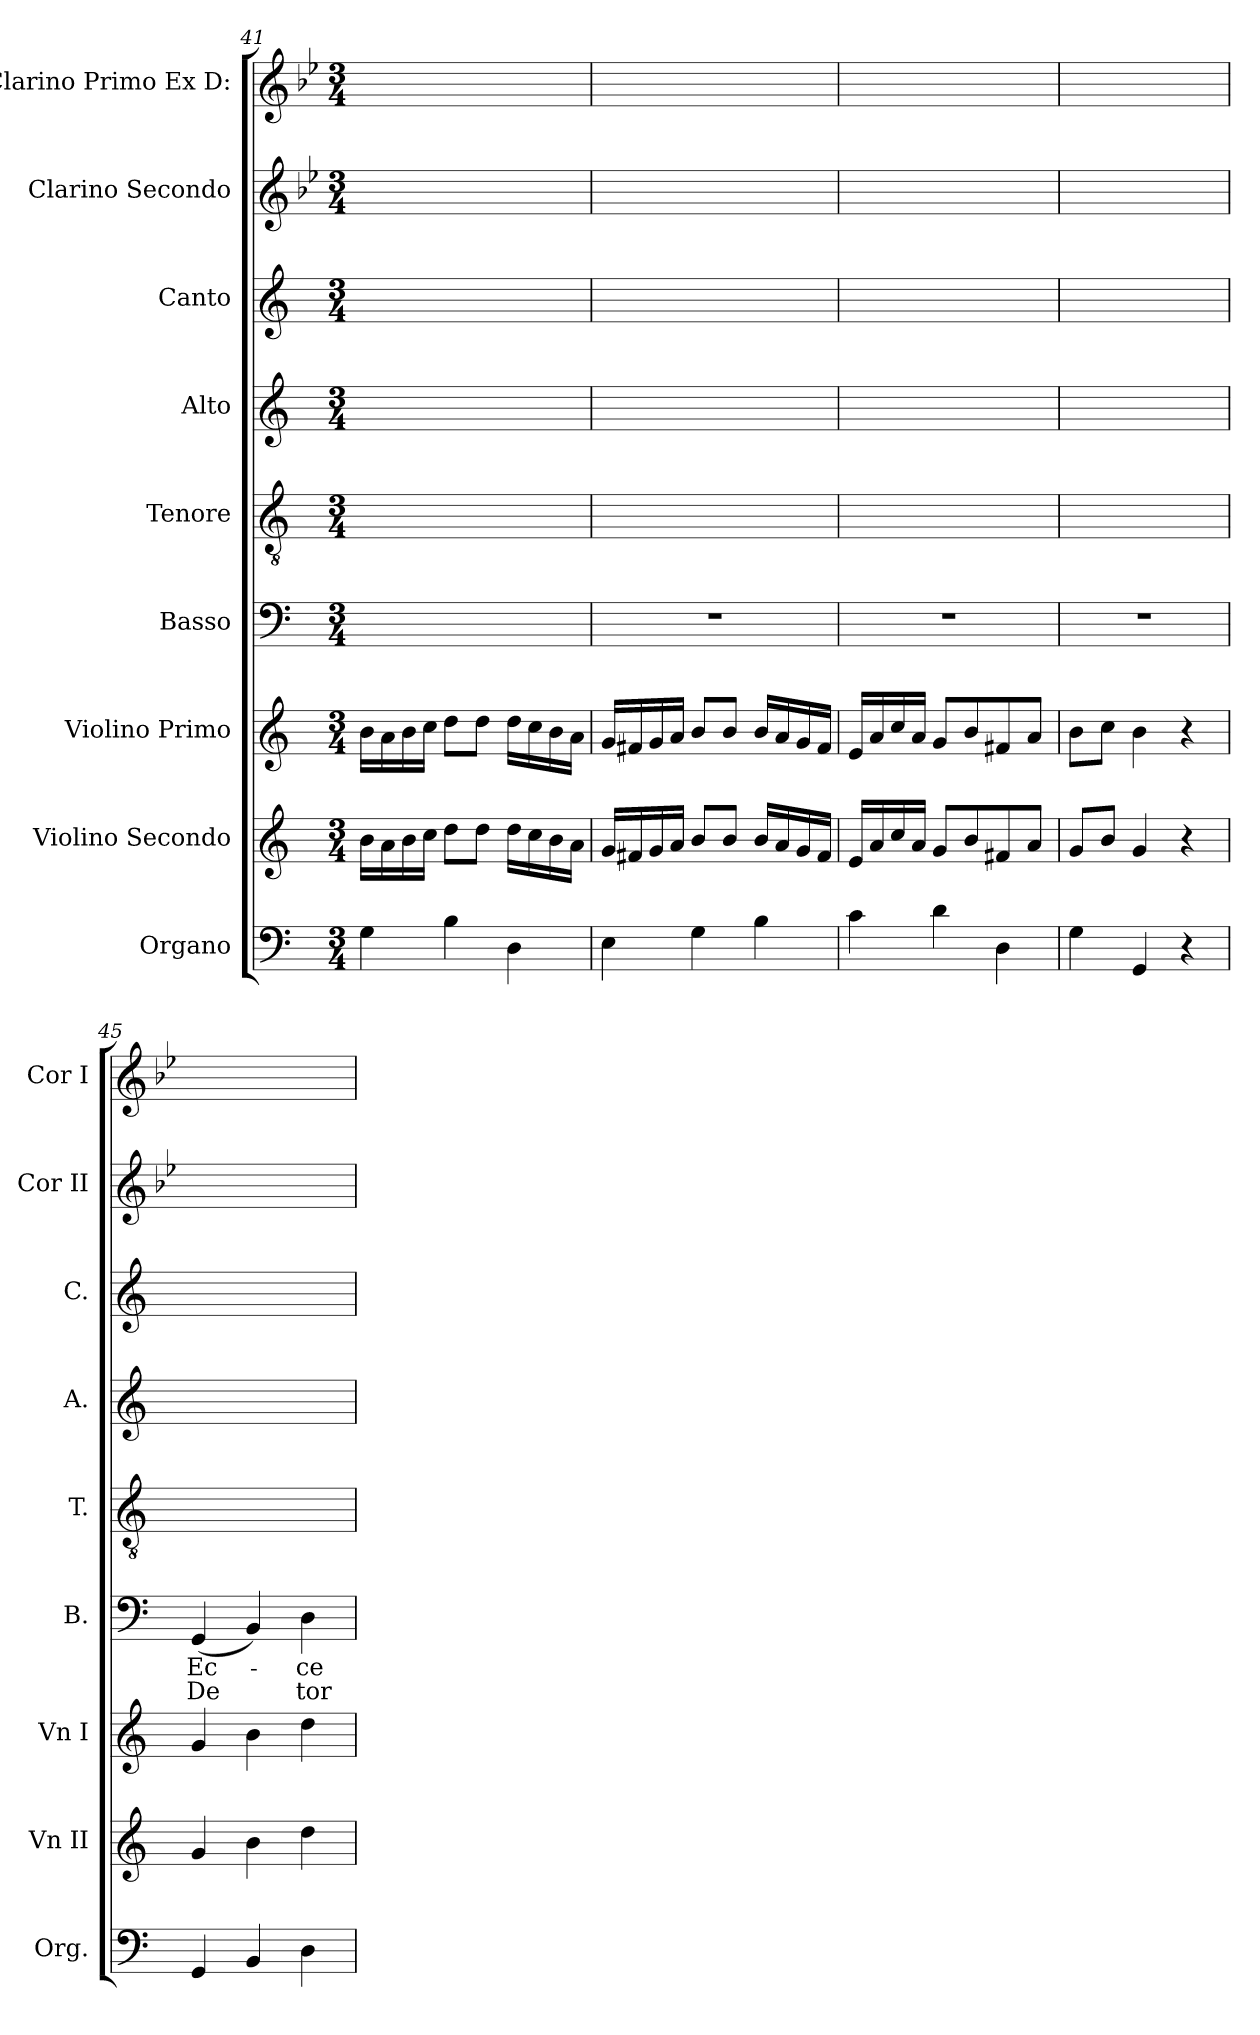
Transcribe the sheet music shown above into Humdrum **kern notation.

**kern	**dynam	**kern	**dynam	**kern	**kern	**text	**text	**kern	**kern	**kern	**kern	**kern
*part9	*part9	*part8	*part8	*part7	*part6	*part6	*part6	*part5	*part4	*part3	*part2	*part1
*staff9	*staff9	*staff8	*staff8	*staff7	*staff6	*staff6	*staff6	*staff5	*staff4	*staff3	*staff2	*staff1
*I"Organo	*	*I"Violino Secondo	*	*I"Violino Primo	*I"Basso	*	*	*I"Tenore	*I"Alto	*I"Canto	*I"Clarino Secondo	*I"Clarino Primo Ex D:
*I'Org.	*	*I'Vn II	*	*I'Vn I	*I'B.	*	*	*I'T.	*I'A.	*I'C.	*I'Cor II	*I'Cor I
*clefF4	*	*clefG2	*	*clefG2	*clefF4	*	*	*clefGv2	*clefG2	*clefG2	*clefG2	*clefG2
*	*	*	*	*	*	*	*	*	*	*	*ITrd-1c-2	*ITrd-1c-2
*k[]	*	*k[]	*	*k[]	*k[]	*	*	*k[]	*k[]	*k[]	*k[]	*k[]
*C:	*	*C:	*	*C:	*C:	*	*	*C:	*C:	*C:	*C:	*C:
*M3/4	*	*M3/4	*	*M3/4	*M3/4	*	*	*M3/4	*M3/4	*M3/4	*M3/4	*M3/4
=41	=41	=41	=41	=41	=41	=41	=41	=41	=41	=41	=41	=41
4G\	.	16b\LL	.	16b\LL	2.ryy	.	.	2.ryy	2.ryy	2.ryy	2.ryy	2.ryy
.	.	16a\	.	16a\	.	.	.	.	.	.	.	.
.	.	16b\	.	16b\	.	.	.	.	.	.	.	.
.	.	16cc\JJ	.	16cc\JJ	.	.	.	.	.	.	.	.
4B\	.	8dd\L	.	8dd\L	.	.	.	.	.	.	.	.
.	.	8dd\J	.	8dd\J	.	.	.	.	.	.	.	.
4D\	.	16dd\LL	.	16dd\LL	.	.	.	.	.	.	.	.
.	.	16cc\	.	16cc\	.	.	.	.	.	.	.	.
.	.	16b\	.	16b\	.	.	.	.	.	.	.	.
.	.	16a\JJ	.	16a\JJ	.	.	.	.	.	.	.	.
=42	=42	=42	=42	=42	=42	=42	=42	=42	=42	=42	=42	=42
4E\	.	16g/LL	.	16g/LL	2.r	.	.	2.ryy	2.ryy	2.ryy	2.ryy	2.ryy
.	.	16f#X/	.	16f#X/	.	.	.	.	.	.	.	.
.	.	16g/	.	16g/	.	.	.	.	.	.	.	.
.	.	16a/JJ	.	16a/JJ	.	.	.	.	.	.	.	.
4G\	.	8b/L	.	8b/L	.	.	.	.	.	.	.	.
.	.	8b/J	.	8b/J	.	.	.	.	.	.	.	.
4B\	.	16b/LL	.	16b/LL	.	.	.	.	.	.	.	.
.	.	16a/	.	16a/	.	.	.	.	.	.	.	.
.	.	16g/	.	16g/	.	.	.	.	.	.	.	.
.	.	16f#/JJ	.	16f#/JJ	.	.	.	.	.	.	.	.
=43	=43	=43	=43	=43	=43	=43	=43	=43	=43	=43	=43	=43
4c\	.	16e/LL	.	16e/LL	2.r	.	.	2.ryy	2.ryy	2.ryy	2.ryy	2.ryy
.	.	16a/	.	16a/	.	.	.	.	.	.	.	.
.	.	16cc/	.	16cc/	.	.	.	.	.	.	.	.
.	.	16a/JJ	.	16a/JJ	.	.	.	.	.	.	.	.
4d\	.	8g/L	.	8g/L	.	.	.	.	.	.	.	.
.	.	8b/	.	8b/	.	.	.	.	.	.	.	.
4D\	.	8f#X/	.	8f#X/	.	.	.	.	.	.	.	.
.	.	8a/J	.	8a/J	.	.	.	.	.	.	.	.
=44	=44	=44	=44	=44	=44	=44	=44	=44	=44	=44	=44	=44
4G\	.	8g/L	.	8b\L	2.r	.	.	2.ryy	2.ryy	2.ryy	2.ryy	2.ryy
.	.	8b/J	.	8cc\J	.	.	.	.	.	.	.	.
4GG/	.	4g/	.	4b\	.	.	.	.	.	.	.	.
4r	.	4r	.	4r	.	.	.	.	.	.	.	.
=45	=45	=45	=45	=45	=45	=45	=45	=45	=45	=45	=45	=45
!	!LO:DY:a:rj	!	!LO:DY:a:rj	!	!	!	!	!	!	!	!	!
4GG/	p&colon;	4g/	p&colon;	4g/	(4GG/	Ec-	De	2.ryy	2.ryy	2.ryy	2.ryy	2.ryy
4BB/	.	4b\	.	4b\	4BB/)	.	.	.	.	.	.	.
4D\	.	4dd\	.	4dd\	4D\	-ce	tor-	.	.	.	.	.
=	=	=	=	=	=	=	=	=	=	=	=	=
*-	*-	*-	*-	*-	*-	*-	*-	*-	*-	*-	*-	*-
